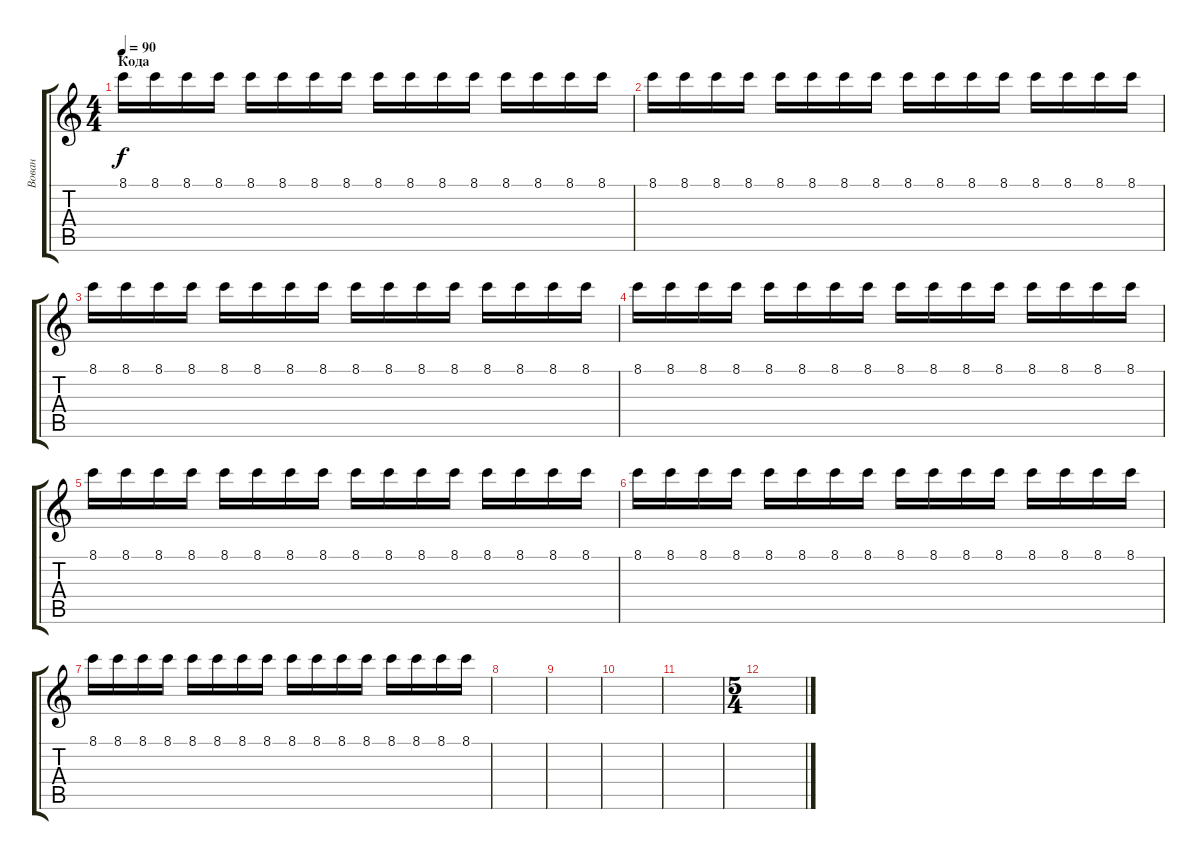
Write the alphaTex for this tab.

\track ("Вован" "Вован") {instrument overdrivenguitar}
\staff {score tabs}
\tuning (E4 B3 G3 D3 A2 E2) {hide}
\ts (4 4)
\section ("" "Кода")
\tempo 90
\clef g2
\ks c
8.1.16{dy f} 8.1.16 8.1.16 8.1.16 8.1.16 8.1.16 8.1.16 8.1.16 8.1.16 8.1.16 8.1.16 8.1.16 8.1.16 8.1.16 8.1.16 8.1.16 |
8.1.16 8.1.16 8.1.16 8.1.16 8.1.16 8.1.16 8.1.16 8.1.16 8.1.16 8.1.16 8.1.16 8.1.16 8.1.16 8.1.16 8.1.16 8.1.16 |
8.1.16 8.1.16 8.1.16 8.1.16 8.1.16 8.1.16 8.1.16 8.1.16 8.1.16 8.1.16 8.1.16 8.1.16 8.1.16 8.1.16 8.1.16 8.1.16 |
8.1.16 8.1.16 8.1.16 8.1.16 8.1.16 8.1.16 8.1.16 8.1.16 8.1.16 8.1.16 8.1.16 8.1.16 8.1.16 8.1.16 8.1.16 8.1.16 |
8.1.16 8.1.16 8.1.16 8.1.16 8.1.16 8.1.16 8.1.16 8.1.16 8.1.16 8.1.16 8.1.16 8.1.16 8.1.16 8.1.16 8.1.16 8.1.16 |
8.1.16 8.1.16 8.1.16 8.1.16 8.1.16 8.1.16 8.1.16 8.1.16 8.1.16 8.1.16 8.1.16 8.1.16 8.1.16 8.1.16 8.1.16 8.1.16 |
8.1.16 8.1.16 8.1.16 8.1.16 8.1.16 8.1.16 8.1.16 8.1.16 8.1.16 8.1.16 8.1.16 8.1.16 8.1.16 8.1.16 8.1.16 8.1.16 |
|
|
|
|
\ts (5 4)
